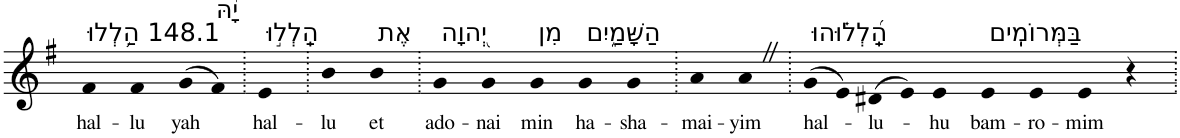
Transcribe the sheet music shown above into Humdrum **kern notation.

**kern	**text
*part1	*part1
*staff1	*staff1
*I"Piano	*
*I'Pno	*
*clefG2	*
*k[f#]	*
*G:	*
=1	=1
!LO:TX:a:t=148.1 הַ֥לְלוּ	!
!	!LO:LY:b
4f#	hal-
!	!LO:LY:b
4f#	-lu
!LO:TX:a:t=יָ֨הּ	!
!	!LO:LY:b
(>8g	yah
8f#)	.
=2.	=2.
!LO:TX:a:t=הַֽלְל֣וּ	!
!	!LO:LY:b
4e	hal-
=3.	=3.
!	!LO:LY:b
4b	-lu
!LO:TX:a:t=אֶת	!
!	!LO:LY:b
4b	et
=4.	=4.
!LO:TX:a:t=יְ֭הוָה	!
!	!LO:LY:b
4g	ado-
!	!LO:LY:b
4g	-nai
!LO:TX:a:t=מִן	!
!	!LO:LY:b
4g	min
!LO:TX:a:t=הַשָּׁמַ֑יִם	!
!	!LO:LY:b
4g	ha-
!	!LO:LY:b
4g	-sha-
=5.	=5.
!	!LO:LY:b
4a	-mai-
!	!LO:LY:b
4aZ	-yim
=6.	=6.
!LO:TX:a:t=הַֽ֝לְל֗וּהוּ	!
!	!LO:LY:b
(>8g	hal-
8e)	.
!	!LO:LY:b
(>8d#X	-lu-
8e)	.
!	!LO:LY:b
4e	-hu
!LO:TX:a:t=בַּמְּרוֹמִֽים	!
!	!LO:LY:b
4e	bam-
!	!LO:LY:b
4e	-ro-
!	!LO:LY:b
4e	-mim
4r	.
=.	=.
*-	*-
